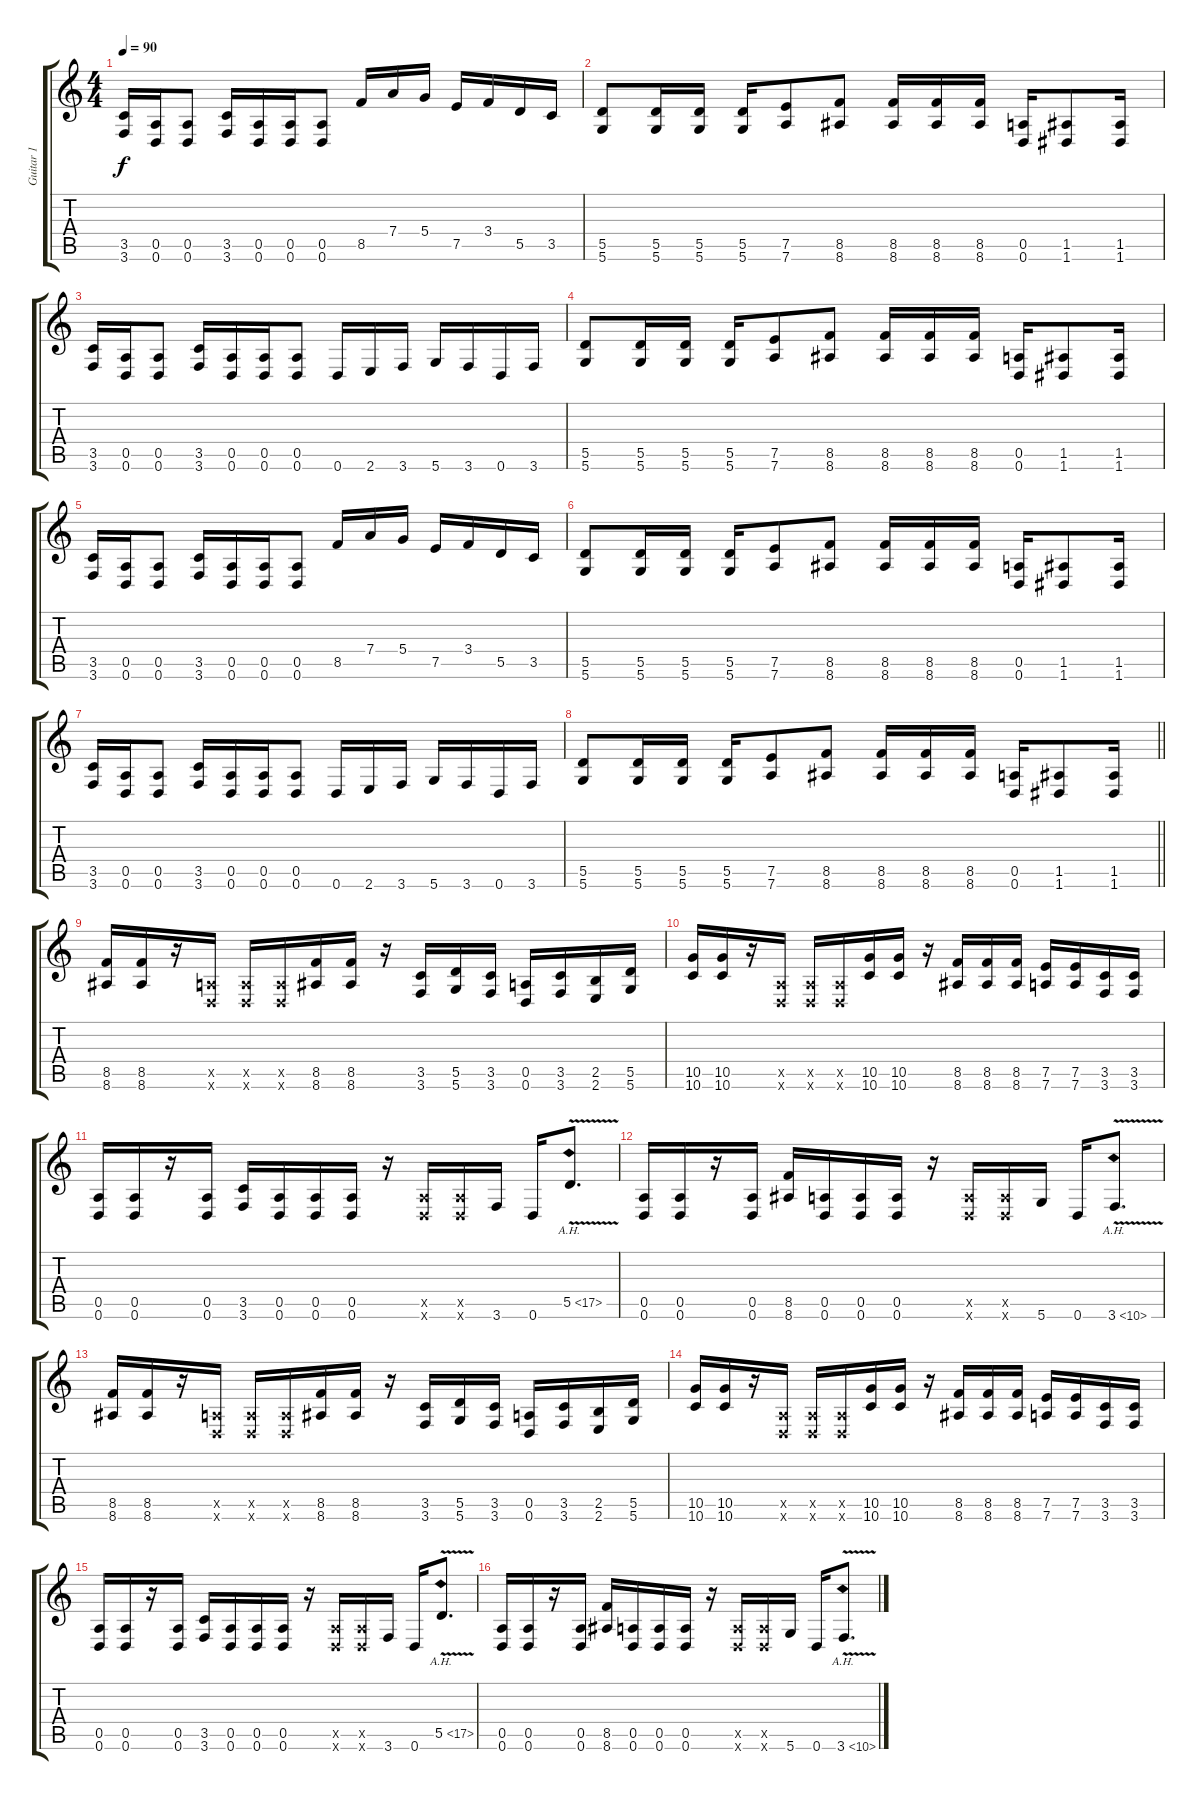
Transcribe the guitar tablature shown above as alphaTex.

\track ("Guitar 1" "Guitar 1") {instrument overdrivenguitar}
\staff {score tabs}
\tuning (E4 B3 G3 D3 A2 D2) {hide}
\ts (4 4)
\tempo 90
\clef g2
\ks c
(3.5 3.6).16{dy f} (0.5 0.6).16 (0.5 0.6).8 (3.5 3.6).16 (0.5 0.6).16 (0.5 0.6).16 (0.5 0.6).8 8.5.16 7.4.16 5.4.16 7.5.16 3.4.16 5.5.16 3.5.16 |
(5.5 5.6).8 (5.5 5.6).16 (5.5 5.6).16 (5.5 5.6).16 (7.5 7.6).8 (8.5 8.6).8 (8.5 8.6).16 (8.5 8.6).16 (8.5 8.6).16 (0.5 0.6).16 (1.5 1.6).8 (1.5 1.6).16 |
(3.5 3.6).16 (0.5 0.6).16 (0.5 0.6).8 (3.5 3.6).16 (0.5 0.6).16 (0.5 0.6).16 (0.5 0.6).8 0.6.16 2.6.16 3.6.16 5.6.16 3.6.16 0.6.16 3.6.16 |
(5.5 5.6).8 (5.5 5.6).16 (5.5 5.6).16 (5.5 5.6).16 (7.5 7.6).8 (8.5 8.6).8 (8.5 8.6).16 (8.5 8.6).16 (8.5 8.6).16 (0.5 0.6).16 (1.5 1.6).8 (1.5 1.6).16 |
(3.5 3.6).16 (0.5 0.6).16 (0.5 0.6).8 (3.5 3.6).16 (0.5 0.6).16 (0.5 0.6).16 (0.5 0.6).8 8.5.16 7.4.16 5.4.16 7.5.16 3.4.16 5.5.16 3.5.16 |
(5.5 5.6).8 (5.5 5.6).16 (5.5 5.6).16 (5.5 5.6).16 (7.5 7.6).8 (8.5 8.6).8 (8.5 8.6).16 (8.5 8.6).16 (8.5 8.6).16 (0.5 0.6).16 (1.5 1.6).8 (1.5 1.6).16 |
(3.5 3.6).16 (0.5 0.6).16 (0.5 0.6).8 (3.5 3.6).16 (0.5 0.6).16 (0.5 0.6).16 (0.5 0.6).8 0.6.16 2.6.16 3.6.16 5.6.16 3.6.16 0.6.16 3.6.16 |
\barLineRight lightlight
(5.5 5.6).8 (5.5 5.6).16 (5.5 5.6).16 (5.5 5.6).16 (7.5 7.6).8 (8.5 8.6).8 (8.5 8.6).16 (8.5 8.6).16 (8.5 8.6).16 (0.5 0.6).16 (1.5 1.6).8 (1.5 1.6).16 |
(8.5 8.6).16 (8.5 8.6).16 r.16 (0.5{x} 0.6{x}).16 (0.5{x} 0.6{x}).16 (0.5{x} 0.6{x}).16 (8.5 8.6).16 (8.5 8.6).16 r.16 (3.5 3.6).16 (5.5 5.6).16 (3.5 3.6).16 (0.5 0.6).16 (3.5 3.6).16 (2.5 2.6).16 (5.5 5.6).16 |
(10.5 10.6).16 (10.5 10.6).16 r.16 (0.5{x} 0.6{x}).16 (0.5{x} 0.6{x}).16 (0.5{x} 0.6{x}).16 (10.5 10.6).16 (10.5 10.6).16 r.16 (8.5 8.6).16 (8.5 8.6).16 (8.5 8.6).16 (7.5 7.6).16 (7.5 7.6).16 (3.5 3.6).16 (3.5 3.6).16 |
(0.5 0.6).16 (0.5 0.6).16 r.16 (0.5 0.6).16 (3.5 3.6).16 (0.5 0.6).16 (0.5 0.6).16 (0.5 0.6).16 r.16 (0.5{x} 0.6{x}).16 (0.5{x} 0.6{x}).16 3.6.16 0.6.16 5.5{ah 12 v}.8{d} |
(0.5 0.6).16 (0.5 0.6).16 r.16 (0.5 0.6).16 (8.5 8.6).16 (0.5 0.6).16 (0.5 0.6).16 (0.5 0.6).16 r.16 (0.5{x} 0.6{x}).16 (0.5{x} 0.6{x}).16 5.6.16 0.6.16 3.6{ah 7 v}.8{d} |
(8.5 8.6).16 (8.5 8.6).16 r.16 (0.5{x} 0.6{x}).16 (0.5{x} 0.6{x}).16 (0.5{x} 0.6{x}).16 (8.5 8.6).16 (8.5 8.6).16 r.16 (3.5 3.6).16 (5.5 5.6).16 (3.5 3.6).16 (0.5 0.6).16 (3.5 3.6).16 (2.5 2.6).16 (5.5 5.6).16 |
(10.5 10.6).16 (10.5 10.6).16 r.16 (0.5{x} 0.6{x}).16 (0.5{x} 0.6{x}).16 (0.5{x} 0.6{x}).16 (10.5 10.6).16 (10.5 10.6).16 r.16 (8.5 8.6).16 (8.5 8.6).16 (8.5 8.6).16 (7.5 7.6).16 (7.5 7.6).16 (3.5 3.6).16 (3.5 3.6).16 |
(0.5 0.6).16 (0.5 0.6).16 r.16 (0.5 0.6).16 (3.5 3.6).16 (0.5 0.6).16 (0.5 0.6).16 (0.5 0.6).16 r.16 (0.5{x} 0.6{x}).16 (0.5{x} 0.6{x}).16 3.6.16 0.6.16 5.5{ah 12 v}.8{d} |
(0.5 0.6).16 (0.5 0.6).16 r.16 (0.5 0.6).16 (8.5 8.6).16 (0.5 0.6).16 (0.5 0.6).16 (0.5 0.6).16 r.16 (0.5{x} 0.6{x}).16 (0.5{x} 0.6{x}).16 5.6.16 0.6.16 3.6{ah 7 v}.8{d}
